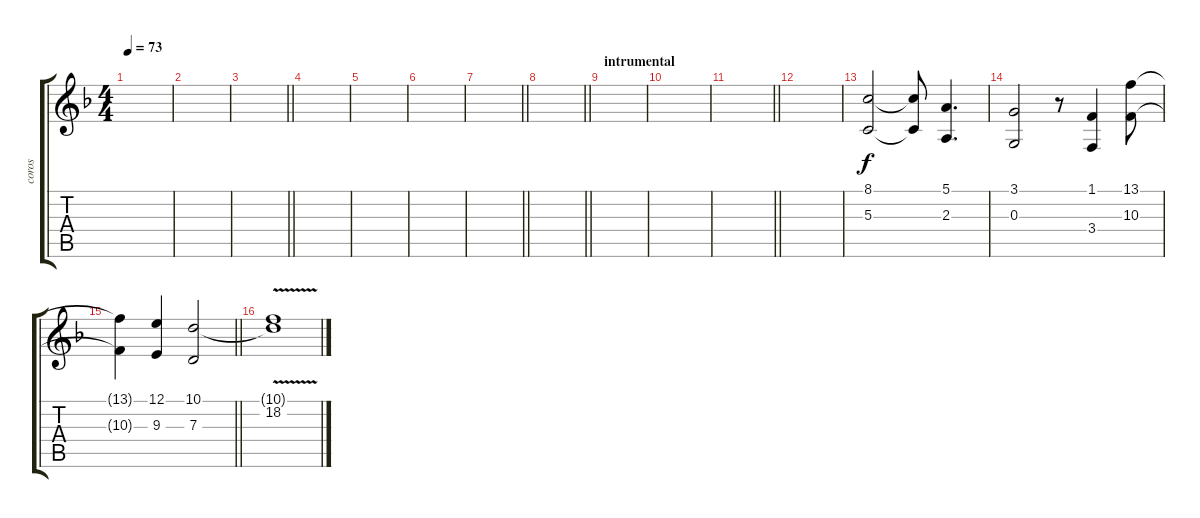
\track ("coros" "coros") {instrument choiraahs}
\staff {score tabs}
\tuning (E4 B3 G3 D3 A2 E2) {hide}
\ts (4 4)
\tempo 73
\clef g2
\ks f
|
|
\barLineRight lightlight
|
|
|
|
\barLineRight lightlight
|
\barLineRight lightlight
|
\section ("" "intrumental")
|
|
\barLineRight lightlight
|
|
(8.1 5.3).2 (8.1{t} 5.3{t}).8 (5.1 2.3).4{d} |
(3.1 0.3).2 r.8 (1.1 3.4).4 (13.1 10.3).8 |
\barLineRight lightlight
(13.1{t} 10.3{t}).4 (12.1 9.3).4 (10.1 7.3).2 |
(10.1{t} 18.2{v}).1
